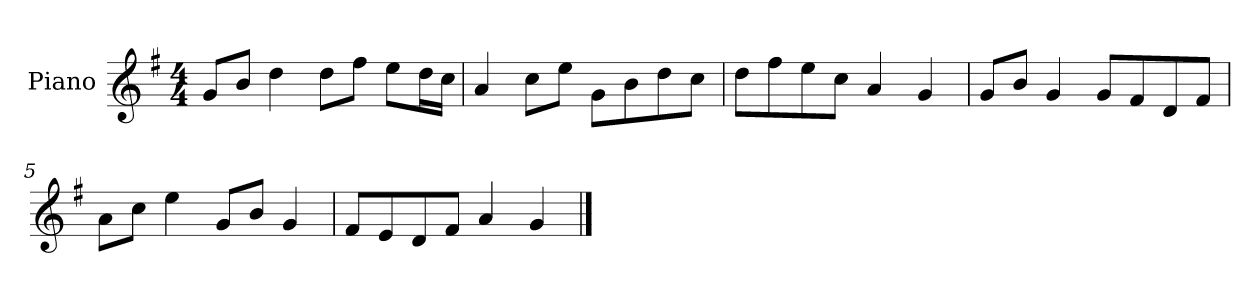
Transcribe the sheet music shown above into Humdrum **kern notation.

**kern
*part1
*staff1
*I"Piano
*I'P-no
*clefG2
*k[f#]
*M4/4
*MM90
=1
8g/L
8b/J
4dd\
8dd\L
8ff#\J
8ee\L
16dd\L
16cc\JJ
=2
4a/
8cc\L
8ee\J
8g\L
8b\
8dd\
8cc\J
=3
8dd\L
8ff#\
8ee\
8cc\J
4a/
4g/
=4
8g/L
8b/J
4g/
8g/L
8f#/
8d/
8f#/J
=5
8a\L
8cc\J
4ee\
8g/L
8b/J
4g/
!!LO:LB:g=z
=6
8f#/L
8e/
8d/
8f#/J
4a/
4g/
==
*-
